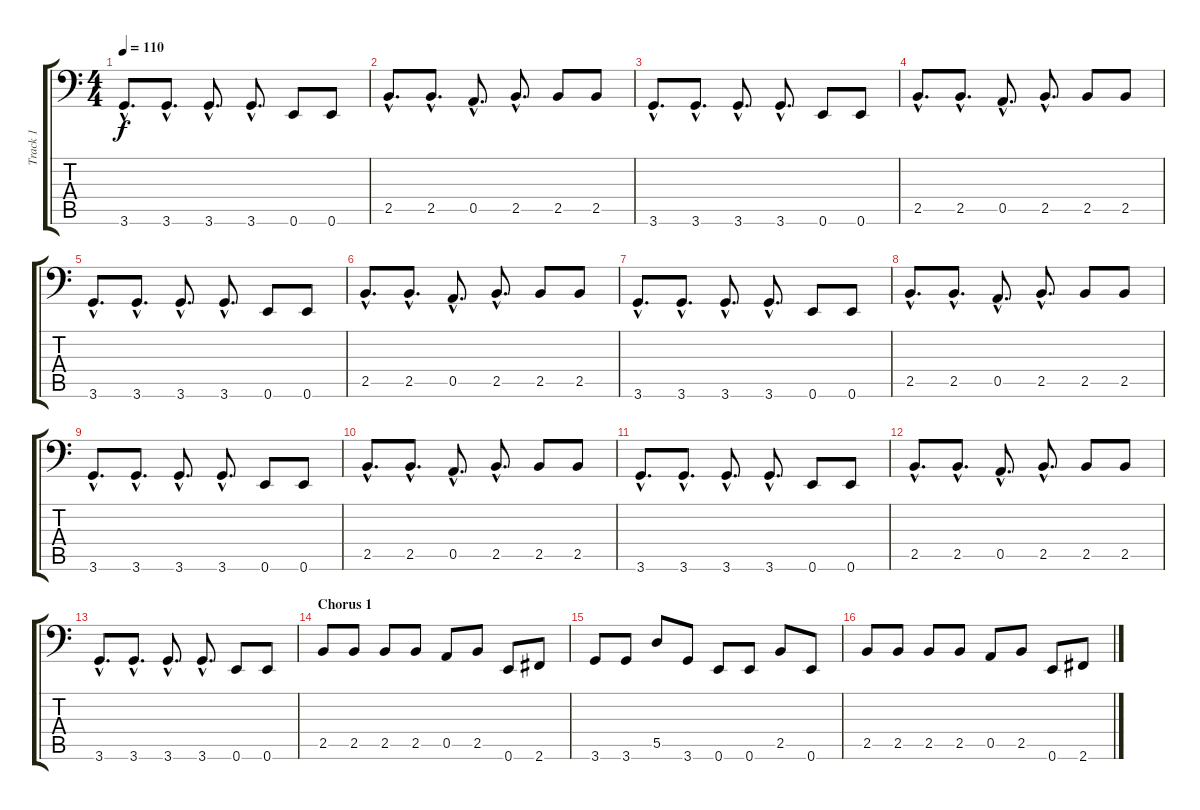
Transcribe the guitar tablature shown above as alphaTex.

\track ("Track 1" "Track 1") {instrument electricbassfinger}
\staff {score tabs}
\tuning (E3 B2 G2 D2 A1 E1) {hide}
\ts (4 4)
\tempo 110
\clef f4
\ks c
3.6{hac}.8{d dy f} 3.6{hac}.8{d} 3.6{hac}.8{d} 3.6{hac}.8{d} 0.6.8 0.6.8 |
2.5{hac}.8{d} 2.5{hac}.8{d} 0.5{hac}.8{d} 2.5{hac}.8{d} 2.5.8 2.5.8 |
3.6{hac}.8{d} 3.6{hac}.8{d} 3.6{hac}.8{d} 3.6{hac}.8{d} 0.6.8 0.6.8 |
2.5{hac}.8{d} 2.5{hac}.8{d} 0.5{hac}.8{d} 2.5{hac}.8{d} 2.5.8 2.5.8 |
3.6{hac}.8{d} 3.6{hac}.8{d} 3.6{hac}.8{d} 3.6{hac}.8{d} 0.6.8 0.6.8 |
2.5{hac}.8{d} 2.5{hac}.8{d} 0.5{hac}.8{d} 2.5{hac}.8{d} 2.5.8 2.5.8 |
3.6{hac}.8{d} 3.6{hac}.8{d} 3.6{hac}.8{d} 3.6{hac}.8{d} 0.6.8 0.6.8 |
2.5{hac}.8{d} 2.5{hac}.8{d} 0.5{hac}.8{d} 2.5{hac}.8{d} 2.5.8 2.5.8 |
3.6{hac}.8{d} 3.6{hac}.8{d} 3.6{hac}.8{d} 3.6{hac}.8{d} 0.6.8 0.6.8 |
2.5{hac}.8{d} 2.5{hac}.8{d} 0.5{hac}.8{d} 2.5{hac}.8{d} 2.5.8 2.5.8 |
3.6{hac}.8{d} 3.6{hac}.8{d} 3.6{hac}.8{d} 3.6{hac}.8{d} 0.6.8 0.6.8 |
2.5{hac}.8{d} 2.5{hac}.8{d} 0.5{hac}.8{d} 2.5{hac}.8{d} 2.5.8 2.5.8 |
3.6{hac}.8{d} 3.6{hac}.8{d} 3.6{hac}.8{d} 3.6{hac}.8{d} 0.6.8 0.6.8 |
\section ("" "Chorus 1")
2.5.8{instrument electricbassfinger} 2.5.8 2.5.8 2.5.8 0.5.8 2.5.8 0.6.8 2.6.8 |
3.6.8 3.6.8 5.5.8 3.6.8 0.6.8 0.6.8 2.5.8 0.6.8 |
2.5.8 2.5.8 2.5.8 2.5.8 0.5.8 2.5.8 0.6.8 2.6.8
